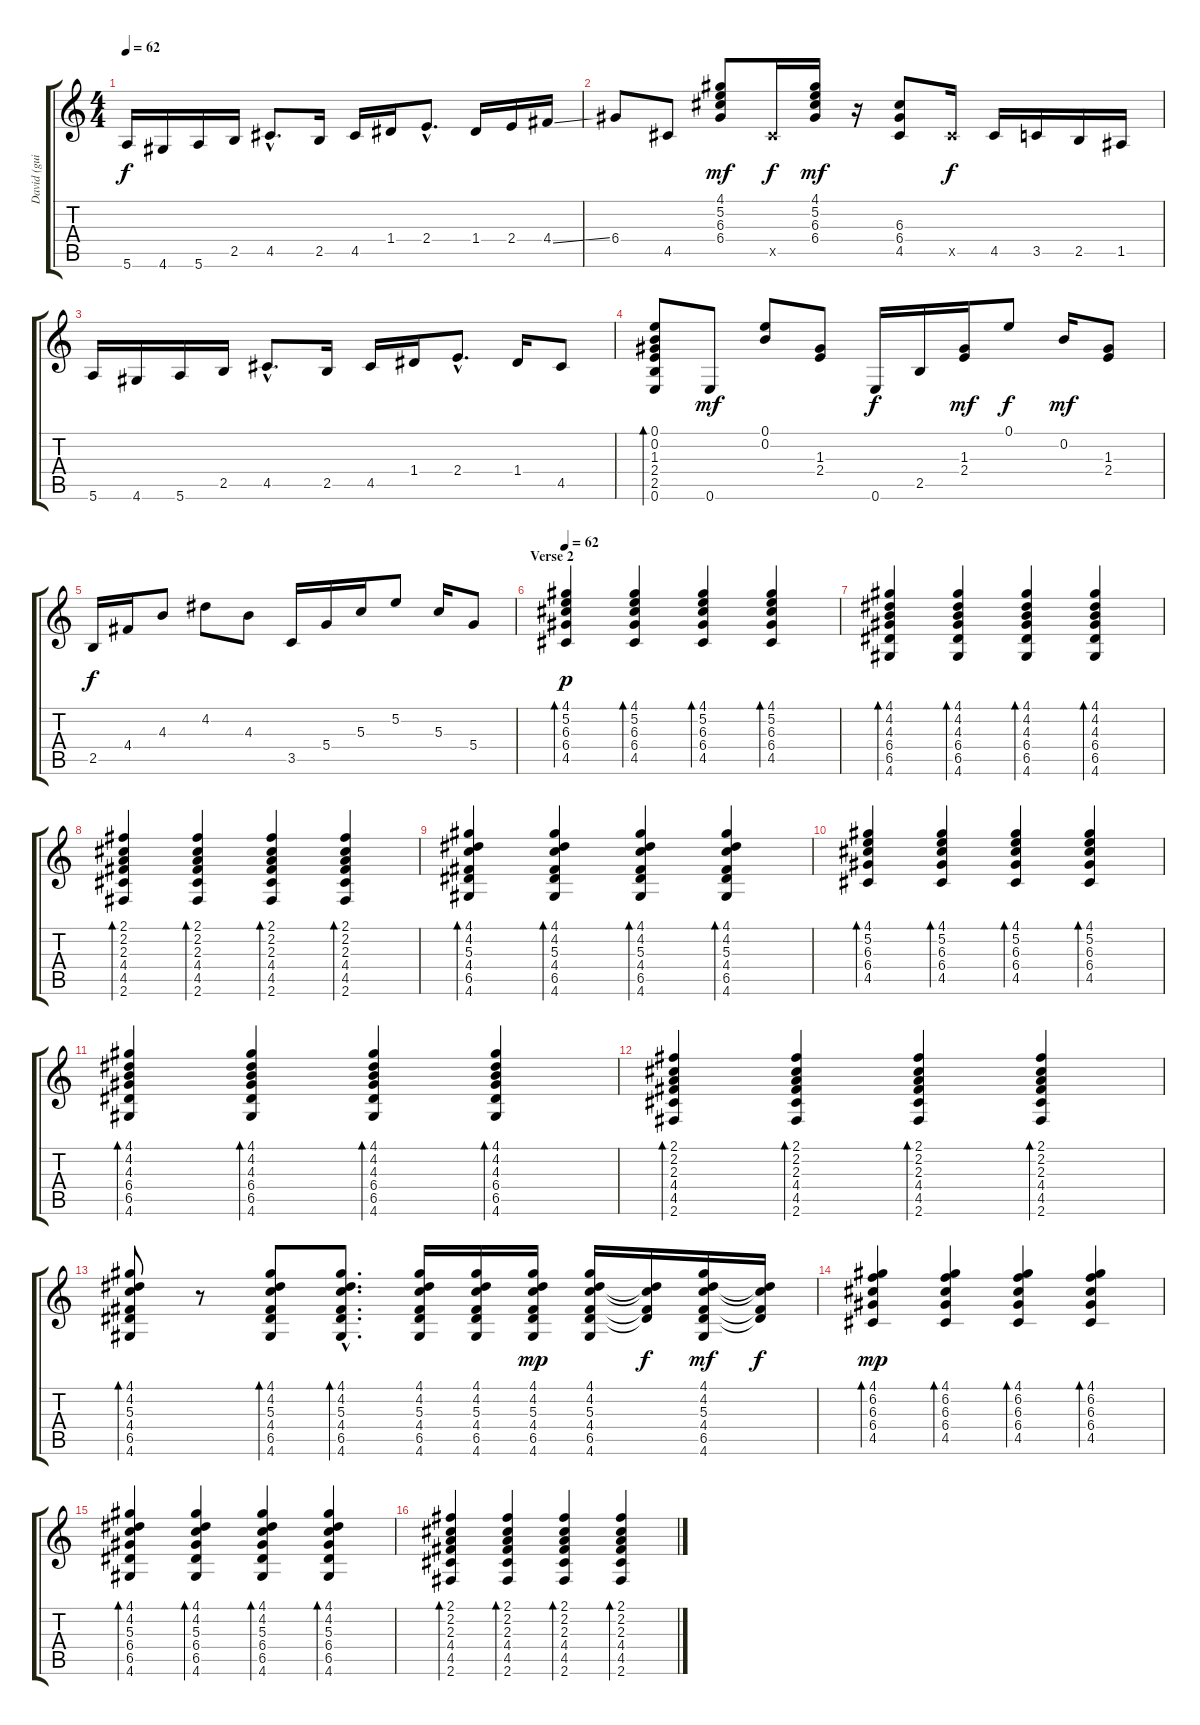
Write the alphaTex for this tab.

\track ("David (guitar dist.)" "David (gui") {instrument distortionguitar}
\staff {score tabs}
\tuning (E4 B3 G3 D3 A2 E2) {hide}
\ts (4 4)
\tempo 62
\clef g2
\ks c
5.6.16{dy f} 4.6.16 5.6.16 2.5.16 4.5{hac}.8{d} 2.5.16 4.5.16 1.4.16 2.4{hac}.8{d} 1.4.16 2.4.16 4.4{ss}.16 |
6.4.8 4.5.8 (4.1 5.2 6.3 6.4).8{dy mf} 4.5{x}.16{dy f} (4.1 5.2 6.3 6.4).16{dy mf} r.16 (6.3 6.4 4.5).8 4.5{x}.16{dy f} 4.5.16 3.5.16 2.5.16 1.5.16 |
5.6.16 4.6.16 5.6.16 2.5.16 4.5{hac}.8{d} 2.5.16 4.5.16 1.4.16 2.4{hac}.8{d} 1.4.16 4.5.8 |
(0.1 0.2 1.3 2.4 2.5 0.6).8{bd 60} 0.6.8{dy mf} (0.1 0.2).8 (1.3 2.4).8 0.6.16{dy f} 2.5.16 (1.3 2.4).16{dy mf} 0.1.8{dy f} 0.2.16{dy mf} (1.3 2.4).8 |
2.5.16{dy f} 4.4.16 4.3.8 4.2.8 4.3.8 3.5.16 5.4.16 5.3.16 5.2.8 5.3.16 5.4.8 |
\section ("" "Verse 2")
\tempo 62
(4.1 5.2 6.3 6.4 4.5).4{bd 60 dy p volume 9 instrument electricguitarclean} (4.1 5.2 6.3 6.4 4.5).4{bd 60} (4.1 5.2 6.3 6.4 4.5).4{bd 60} (4.1 5.2 6.3 6.4 4.5).4{bd 60} |
(4.1 4.2 4.3 6.4 6.5 4.6).4{bd 60} (4.1 4.2 4.3 6.4 6.5 4.6).4{bd 60} (4.1 4.2 4.3 6.4 6.5 4.6).4{bd 60} (4.1 4.2 4.3 6.4 6.5 4.6).4{bd 60} |
(2.1 2.2 2.3 4.4 4.5 2.6).4{bd 60} (2.1 2.2 2.3 4.4 4.5 2.6).4{bd 60} (2.1 2.2 2.3 4.4 4.5 2.6).4{bd 60} (2.1 2.2 2.3 4.4 4.5 2.6).4{bd 60} |
(4.1 4.2 5.3 4.4 6.5 4.6).4{bd 60} (4.1 4.2 5.3 4.4 6.5 4.6).4{bd 60} (4.1 4.2 5.3 4.4 6.5 4.6).4{bd 60} (4.1 4.2 5.3 4.4 6.5 4.6).4{bd 60} |
(4.1 5.2 6.3 6.4 4.5).4{bd 60} (4.1 5.2 6.3 6.4 4.5).4{bd 60} (4.1 5.2 6.3 6.4 4.5).4{bd 60} (4.1 5.2 6.3 6.4 4.5).4{bd 60} |
(4.1 4.2 4.3 6.4 6.5 4.6).4{bd 60} (4.1 4.2 4.3 6.4 6.5 4.6).4{bd 60} (4.1 4.2 4.3 6.4 6.5 4.6).4{bd 60} (4.1 4.2 4.3 6.4 6.5 4.6).4{bd 60} |
(2.1 2.2 2.3 4.4 4.5 2.6).4{bd 60} (2.1 2.2 2.3 4.4 4.5 2.6).4{bd 60} (2.1 2.2 2.3 4.4 4.5 2.6).4{bd 60} (2.1 2.2 2.3 4.4 4.5 2.6).4{bd 60} |
(4.1 4.2 5.3 4.4 6.5 4.6).8{bd 60} r.8 (4.1 4.2 5.3 4.4 6.5 4.6).8{bd 60} (4.1{hac} 4.2{hac} 5.3{hac} 4.4{hac} 6.5{hac} 4.6{hac}).8{d bd 60} (4.1 4.2 5.3 4.4 6.5 4.6).16 (4.1 4.2 5.3 4.4 6.5 4.6).16 (4.1 4.2 5.3 4.4 6.5 4.6).16{dy mp} (4.1 4.2 5.3 4.4 6.5 4.6).16 (4.2{t} 5.3{t} 4.4{t} 6.5{t}).16{dy f} (4.1 4.2 5.3 4.4 6.5 4.6).16{dy mf} (4.2{t} 5.3{t} 4.4{t} 6.5{t}).16{dy f} |
(4.1 6.2 6.3 6.4 4.5).4{bd 30 dy mp} (4.1 6.2 6.3 6.4 4.5).4{bd 30} (4.1 6.2 6.3 6.4 4.5).4{bd 30} (4.1 6.2 6.3 6.4 4.5).4{bd 30} |
(4.1 4.2 5.3 6.4 6.5 4.6).4{bd 30} (4.1 4.2 5.3 6.4 6.5 4.6).4{bd 30} (4.1 4.2 5.3 6.4 6.5 4.6).4{bd 30} (4.1 4.2 5.3 6.4 6.5 4.6).4{bd 30} |
(2.1 2.2 2.3 4.4 4.5 2.6).4{bd 30} (2.1 2.2 2.3 4.4 4.5 2.6).4{bd 30} (2.1 2.2 2.3 4.4 4.5 2.6).4{bd 30} (2.1 2.2 2.3 4.4 4.5 2.6).4{bd 30}
